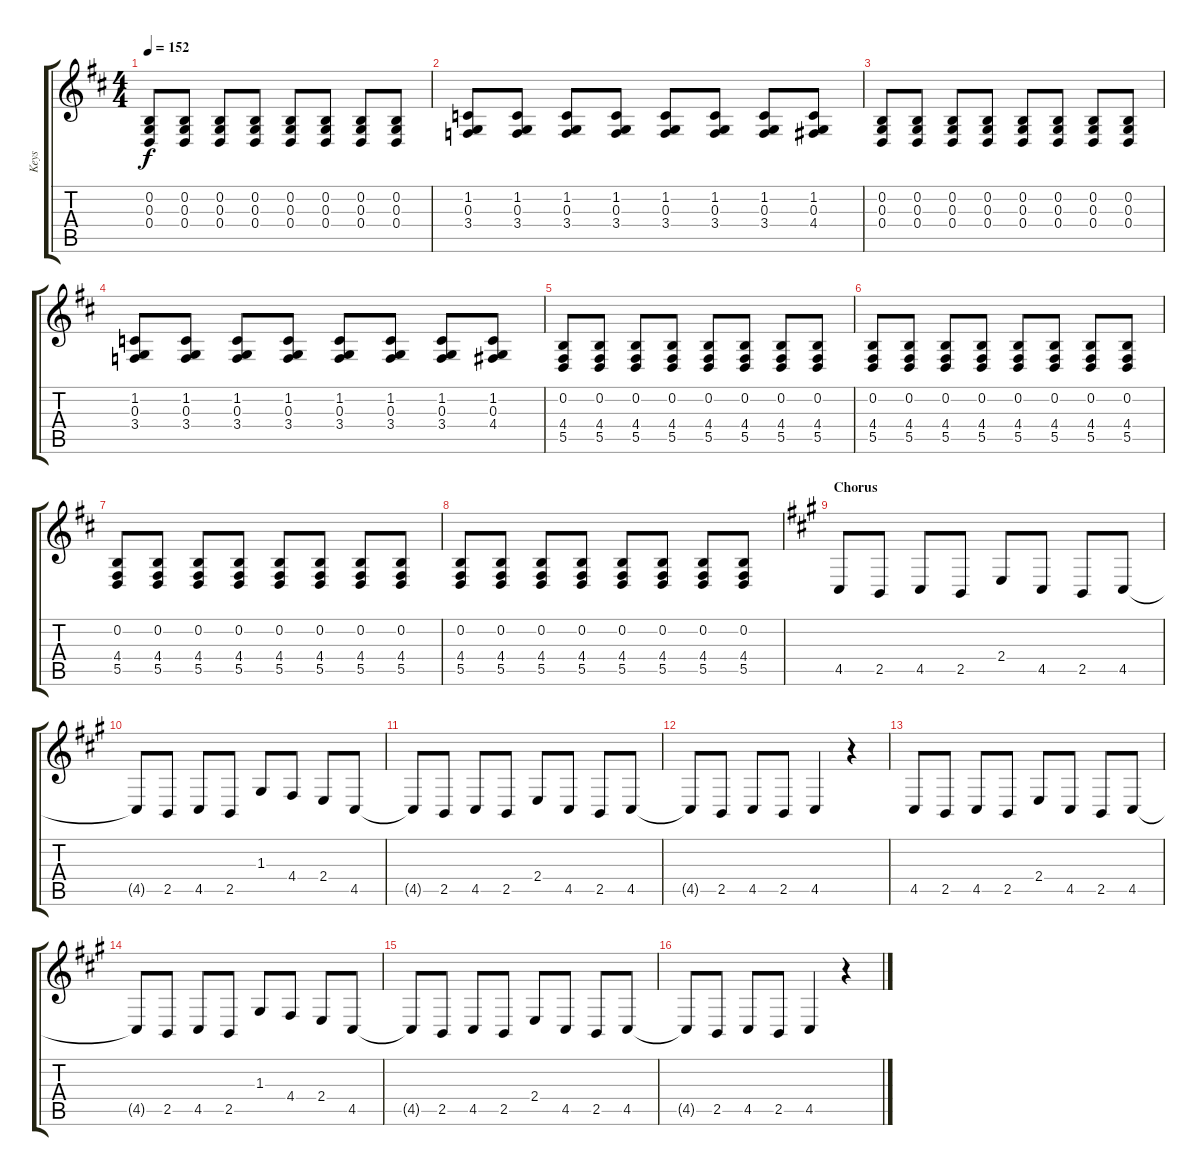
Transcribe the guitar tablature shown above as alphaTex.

\track ("Keys" "Keys") {instrument churchorgan}
\staff {score tabs}
\tuning (E4 B3 G3 D3 A2 E2) {hide}
\ts (4 4)
\tempo 152
\clef g2
\ks bminor
(0.2 0.3 0.4).8{dy f} (0.2 0.3 0.4).8 (0.2 0.3 0.4).8 (0.2 0.3 0.4).8 (0.2 0.3 0.4).8 (0.2 0.3 0.4).8 (0.2 0.3 0.4).8 (0.2 0.3 0.4).8 |
(1.2 0.3 3.4).8 (1.2 0.3 3.4).8 (1.2 0.3 3.4).8 (1.2 0.3 3.4).8 (1.2 0.3 3.4).8 (1.2 0.3 3.4).8 (1.2 0.3 3.4).8 (1.2 0.3 4.4).8 |
(0.2 0.3 0.4).8 (0.2 0.3 0.4).8 (0.2 0.3 0.4).8 (0.2 0.3 0.4).8 (0.2 0.3 0.4).8 (0.2 0.3 0.4).8 (0.2 0.3 0.4).8 (0.2 0.3 0.4).8 |
(1.2 0.3 3.4).8 (1.2 0.3 3.4).8 (1.2 0.3 3.4).8 (1.2 0.3 3.4).8 (1.2 0.3 3.4).8 (1.2 0.3 3.4).8 (1.2 0.3 3.4).8 (1.2 0.3 4.4).8 |
(0.2 4.4 5.5).8 (0.2 4.4 5.5).8 (0.2 4.4 5.5).8 (0.2 4.4 5.5).8 (0.2 4.4 5.5).8 (0.2 4.4 5.5).8 (0.2 4.4 5.5).8 (0.2 4.4 5.5).8 |
(0.2 4.4 5.5).8 (0.2 4.4 5.5).8 (0.2 4.4 5.5).8 (0.2 4.4 5.5).8 (0.2 4.4 5.5).8 (0.2 4.4 5.5).8 (0.2 4.4 5.5).8 (0.2 4.4 5.5).8 |
(0.2 4.4 5.5).8 (0.2 4.4 5.5).8 (0.2 4.4 5.5).8 (0.2 4.4 5.5).8 (0.2 4.4 5.5).8 (0.2 4.4 5.5).8 (0.2 4.4 5.5).8 (0.2 4.4 5.5).8 |
(0.2 4.4 5.5).8 (0.2 4.4 5.5).8 (0.2 4.4 5.5).8 (0.2 4.4 5.5).8 (0.2 4.4 5.5).8 (0.2 4.4 5.5).8 (0.2 4.4 5.5).8 (0.2 4.4 5.5).8 |
\section ("" "Chorus")
\ks f#minor
4.5.8 2.5.8 4.5.8 2.5.8 2.4.8 4.5.8 2.5.8 4.5.8 |
4.5{t}.8 2.5.8 4.5.8 2.5.8 1.3.8 4.4.8 2.4.8 4.5.8 |
4.5{t}.8 2.5.8 4.5.8 2.5.8 2.4.8 4.5.8 2.5.8 4.5.8 |
4.5{t}.8 2.5.8 4.5.8 2.5.8 4.5.4 r.4 |
4.5.8 2.5.8 4.5.8 2.5.8 2.4.8 4.5.8 2.5.8 4.5.8 |
4.5{t}.8 2.5.8 4.5.8 2.5.8 1.3.8 4.4.8 2.4.8 4.5.8 |
4.5{t}.8 2.5.8 4.5.8 2.5.8 2.4.8 4.5.8 2.5.8 4.5.8 |
4.5{t}.8 2.5.8 4.5.8 2.5.8 4.5.4 r.4
